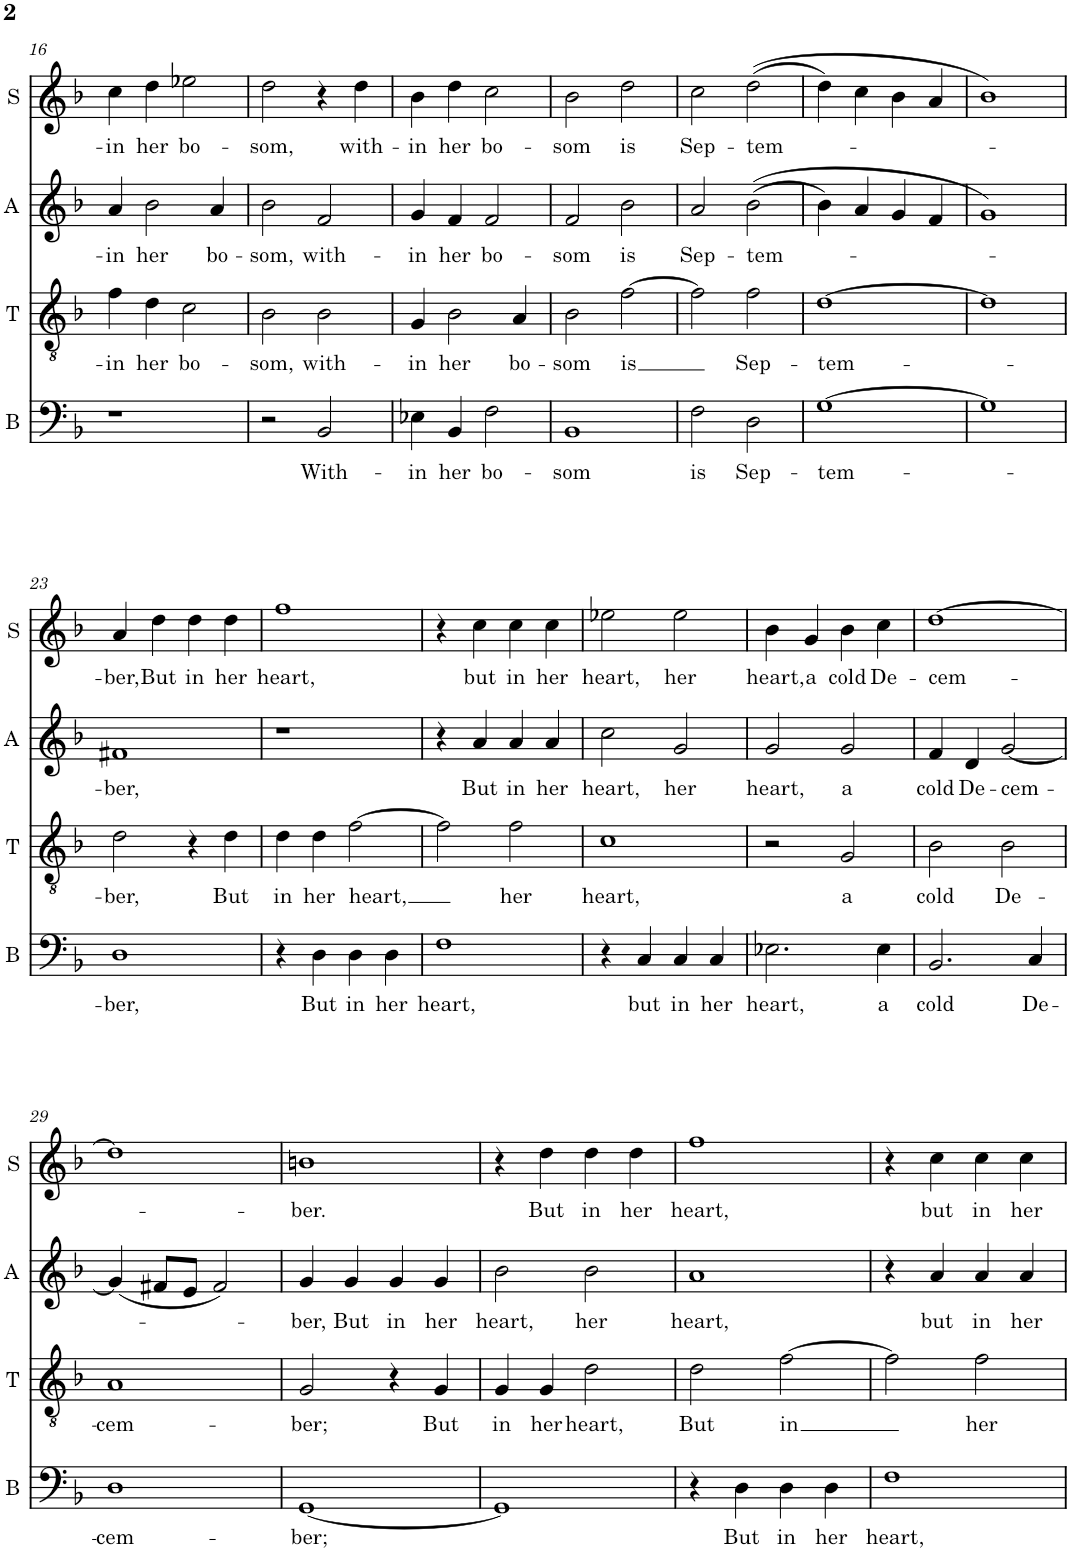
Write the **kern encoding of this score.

**kern	**text	**kern	**text	**kern	**text	**kern	**text
*part4	*part4	*part3	*part3	*part2	*part2	*part1	*part1
*staff4	*staff4	*staff3	*staff3	*staff2	*staff2	*staff1	*staff1
*I"Bass	*	*I"Tenor	*	*I"Alto	*	*I"Soprano	*
*I'B	*	*I'T	*	*I'A	*	*I'S	*
!!LO:PB:g=z
*clefF4	*	*clefGv2	*	*clefG2	*	*clefG2	*
*Trd12c21	*	*Trd8c14	*	*Trd5c9	*	*Trd1c2	*
*k[b-]	*	*k[b-]	*	*k[b-]	*	*k[b-]	*
*M2/2	*	*M2/2	*	*M2/2	*	*M2/2	*
*met(c|)	*	*met(c|)	*	*met(c|)	*	*met(c|)	*
=16	=16	=16	=16	=16	=16	=16	=16
!	!	!	!LO:LY:b	!	!LO:LY:b	!	!LO:LY:b
1r	.	4f\	-in	4a/	-in	4cc\	-in
!	!	!	!LO:LY:b	!	!LO:LY:b	!	!LO:LY:b
.	.	4d\	her	2b-\	her	4dd\	her
!	!	!	!LO:LY:b	!	!	!	!LO:LY:b
.	.	2c\	bo-	.	.	2ee-X\	bo-
!	!	!	!	!	!LO:LY:b	!	!
.	.	.	.	4a/	bo-	.	.
=17	=17	=17	=17	=17	=17	=17	=17
!	!	!	!LO:LY:b	!	!LO:LY:b	!	!LO:LY:b
2r	.	2B-\	-som,	2b-\	-som,	2dd\	-som,
!	!LO:LY:b	!	!LO:LY:b	!	!LO:LY:b	!	!
2BB-/	With-	2B-\	with-	2f/	with-	4r	.
!	!	!	!	!	!	!	!LO:LY:b
.	.	.	.	.	.	4dd\	with-
=18	=18	=18	=18	=18	=18	=18	=18
!	!LO:LY:b	!	!LO:LY:b	!	!LO:LY:b	!	!LO:LY:b
4E-X\	-in	4G/	-in	4g/	-in	4b-\	-in
!	!LO:LY:b	!	!LO:LY:b	!	!LO:LY:b	!	!LO:LY:b
4BB-/	her	2B-\	her	4f/	her	4dd\	her
!	!LO:LY:b	!	!	!	!LO:LY:b	!	!LO:LY:b
2F\	bo-	.	.	2f/	bo-	2cc\	bo-
!	!	!	!LO:LY:b	!	!	!	!
.	.	4A/	bo-	.	.	.	.
=19	=19	=19	=19	=19	=19	=19	=19
!	!LO:LY:b	!	!LO:LY:b	!	!LO:LY:b	!	!LO:LY:b
1BB-	-som	2B-\	-som	2f/	-som	2b-\	-som
!	!	!	!LO:LY:b	!	!LO:LY:b	!	!LO:LY:b
.	.	[2f\	is	2b-\	is	2dd\	is
=20	=20	=20	=20	=20	=20	=20	=20
!	!LO:LY:b	!	!	!	!LO:LY:b	!	!LO:LY:b
2F\	is	2f\]	.	2a/	Sep-	2cc\	Sep-
!	!LO:LY:b	!	!LO:LY:b	!	!LO:LY:b	!	!LO:LY:b
2D\	Sep-	2f\	Sep-	((2b-\	-tem-	((2dd\	-tem-
=21	=21	=21	=21	=21	=21	=21	=21
!	!LO:LY:b	!	!LO:LY:b	!	!	!	!
[1G	-tem-	[1d	-tem-	4b-\)	.	4dd\)	.
.	.	.	.	4a/	.	4cc\	.
.	.	.	.	4g/	.	4b-\	.
.	.	.	.	4f/	.	4a/	.
=22	=22	=22	=22	=22	=22	=22	=22
1G]	.	1d]	.	1g)	.	1b-)	.
!!LO:LB:g=z
=23	=23	=23	=23	=23	=23	=23	=23
!	!LO:LY:b	!	!LO:LY:b	!	!LO:LY:b	!	!LO:LY:b
1D	-ber,	2d\	-ber,	1f#X	-ber,	4a/	-ber,
!	!	!	!	!	!	!	!LO:LY:b
.	.	.	.	.	.	4dd\	But
!	!	!	!	!	!	!	!LO:LY:b
.	.	4r	.	.	.	4dd\	in
!	!	!	!LO:LY:b	!	!	!	!LO:LY:b
.	.	4d\	But	.	.	4dd\	her
=24	=24	=24	=24	=24	=24	=24	=24
!	!	!	!LO:LY:b	!	!	!	!LO:LY:b
4r	.	4d\	in	1r	.	1ff	heart,
!	!LO:LY:b	!	!LO:LY:b	!	!	!	!
4D\	But	4d\	her	.	.	.	.
!	!LO:LY:b	!	!LO:LY:b	!	!	!	!
4D\	in	[2f\	heart,	.	.	.	.
!	!LO:LY:b	!	!	!	!	!	!
4D\	her	.	.	.	.	.	.
=25	=25	=25	=25	=25	=25	=25	=25
!	!LO:LY:b	!	!	!	!	!	!
1F	heart,	2f\]	.	4r	.	4r	.
!	!	!	!	!	!LO:LY:b	!	!LO:LY:b
.	.	.	.	4a/	But	4cc\	but
!	!	!	!LO:LY:b	!	!LO:LY:b	!	!LO:LY:b
.	.	2f\	her	4a/	in	4cc\	in
!	!	!	!	!	!LO:LY:b	!	!LO:LY:b
.	.	.	.	4a/	her	4cc\	her
=26	=26	=26	=26	=26	=26	=26	=26
!	!	!	!LO:LY:b	!	!LO:LY:b	!	!LO:LY:b
4r	.	1c	heart,	2cc\	heart,	2ee-X\	heart,
!	!LO:LY:b	!	!	!	!	!	!
4C/	but	.	.	.	.	.	.
!	!LO:LY:b	!	!	!	!LO:LY:b	!	!LO:LY:b
4C/	in	.	.	2g/	her	2ee-\	her
!	!LO:LY:b	!	!	!	!	!	!
4C/	her	.	.	.	.	.	.
=27	=27	=27	=27	=27	=27	=27	=27
!	!LO:LY:b	!	!	!	!LO:LY:b	!	!LO:LY:b
2.E-X\	heart,	2r	.	2g/	heart,	4b-\	heart,
!	!	!	!	!	!	!	!LO:LY:b
.	.	.	.	.	.	4g/	a
!	!	!	!LO:LY:b	!	!LO:LY:b	!	!LO:LY:b
.	.	2G/	a	2g/	a	4b-\	cold
!	!LO:LY:b	!	!	!	!	!	!LO:LY:b
4E-\	a	.	.	.	.	4cc\	De-
=28	=28	=28	=28	=28	=28	=28	=28
!	!LO:LY:b	!	!LO:LY:b	!	!LO:LY:b	!	!LO:LY:b
2.BB-/	cold	2B-\	cold	4f/	cold	[1dd	-cem-
!	!	!	!	!	!LO:LY:b	!	!
.	.	.	.	4d/	De-	.	.
!	!	!	!LO:LY:b	!	!LO:LY:b	!	!
.	.	2B-\	De-	[2g/	-cem-	.	.
!	!LO:LY:b	!	!	!	!	!	!
4C/	De-	.	.	.	.	.	.
!!LO:LB:g=z
=29	=29	=29	=29	=29	=29	=29	=29
!	!LO:LY:b	!	!LO:LY:b	!	!	!	!
1D	-cem-	1A	-cem-	(4g/]	.	1dd]	.
.	.	.	.	8f#X/L	.	.	.
.	.	.	.	8e/J	.	.	.
.	.	.	.	2f#/)	.	.	.
=30	=30	=30	=30	=30	=30	=30	=30
!	!LO:LY:b	!	!LO:LY:b	!	!LO:LY:b	!	!LO:LY:b
[1GG	ber;	2G/	-ber;	4g/	-ber,	1bn	-ber.
!	!	!	!	!	!LO:LY:b	!	!
.	.	.	.	4g/	But	.	.
!	!	!	!	!	!LO:LY:b	!	!
.	.	4r	.	4g/	in	.	.
!	!	!	!LO:LY:b	!	!LO:LY:b	!	!
.	.	4G/	But	4g/	her	.	.
=31	=31	=31	=31	=31	=31	=31	=31
!	!	!	!LO:LY:b	!	!LO:LY:b	!	!
1GG]	.	4G/	in	2b-\	heart,	4r	.
!	!	!	!LO:LY:b	!	!	!	!LO:LY:b
.	.	4G/	her	.	.	4dd\	But
!	!	!	!LO:LY:b	!	!LO:LY:b	!	!LO:LY:b
.	.	2d\	heart,	2b-\	her	4dd\	in
!	!	!	!	!	!	!	!LO:LY:b
.	.	.	.	.	.	4dd\	her
=32	=32	=32	=32	=32	=32	=32	=32
!	!	!	!LO:LY:b	!	!LO:LY:b	!	!LO:LY:b
4r	.	2d\	But	1a	heart,	1ff	heart,
!	!LO:LY:b	!	!	!	!	!	!
4D\	But	.	.	.	.	.	.
!	!LO:LY:b	!	!LO:LY:b	!	!	!	!
4D\	in	[2f\	in	.	.	.	.
!	!LO:LY:b	!	!	!	!	!	!
4D\	her	.	.	.	.	.	.
=33	=33	=33	=33	=33	=33	=33	=33
!	!LO:LY:b	!	!	!	!	!	!
1F	heart,	2f\]	.	4r	.	4r	.
!	!	!	!	!	!LO:LY:b	!	!LO:LY:b
.	.	.	.	4a/	but	4cc\	but
!	!	!	!LO:LY:b	!	!LO:LY:b	!	!LO:LY:b
.	.	2f\	her	4a/	in	4cc\	in
!	!	!	!	!	!LO:LY:b	!	!LO:LY:b
.	.	.	.	4a/	her	4cc\	her
=	=	=	=	=	=	=	=
*-	*-	*-	*-	*-	*-	*-	*-
